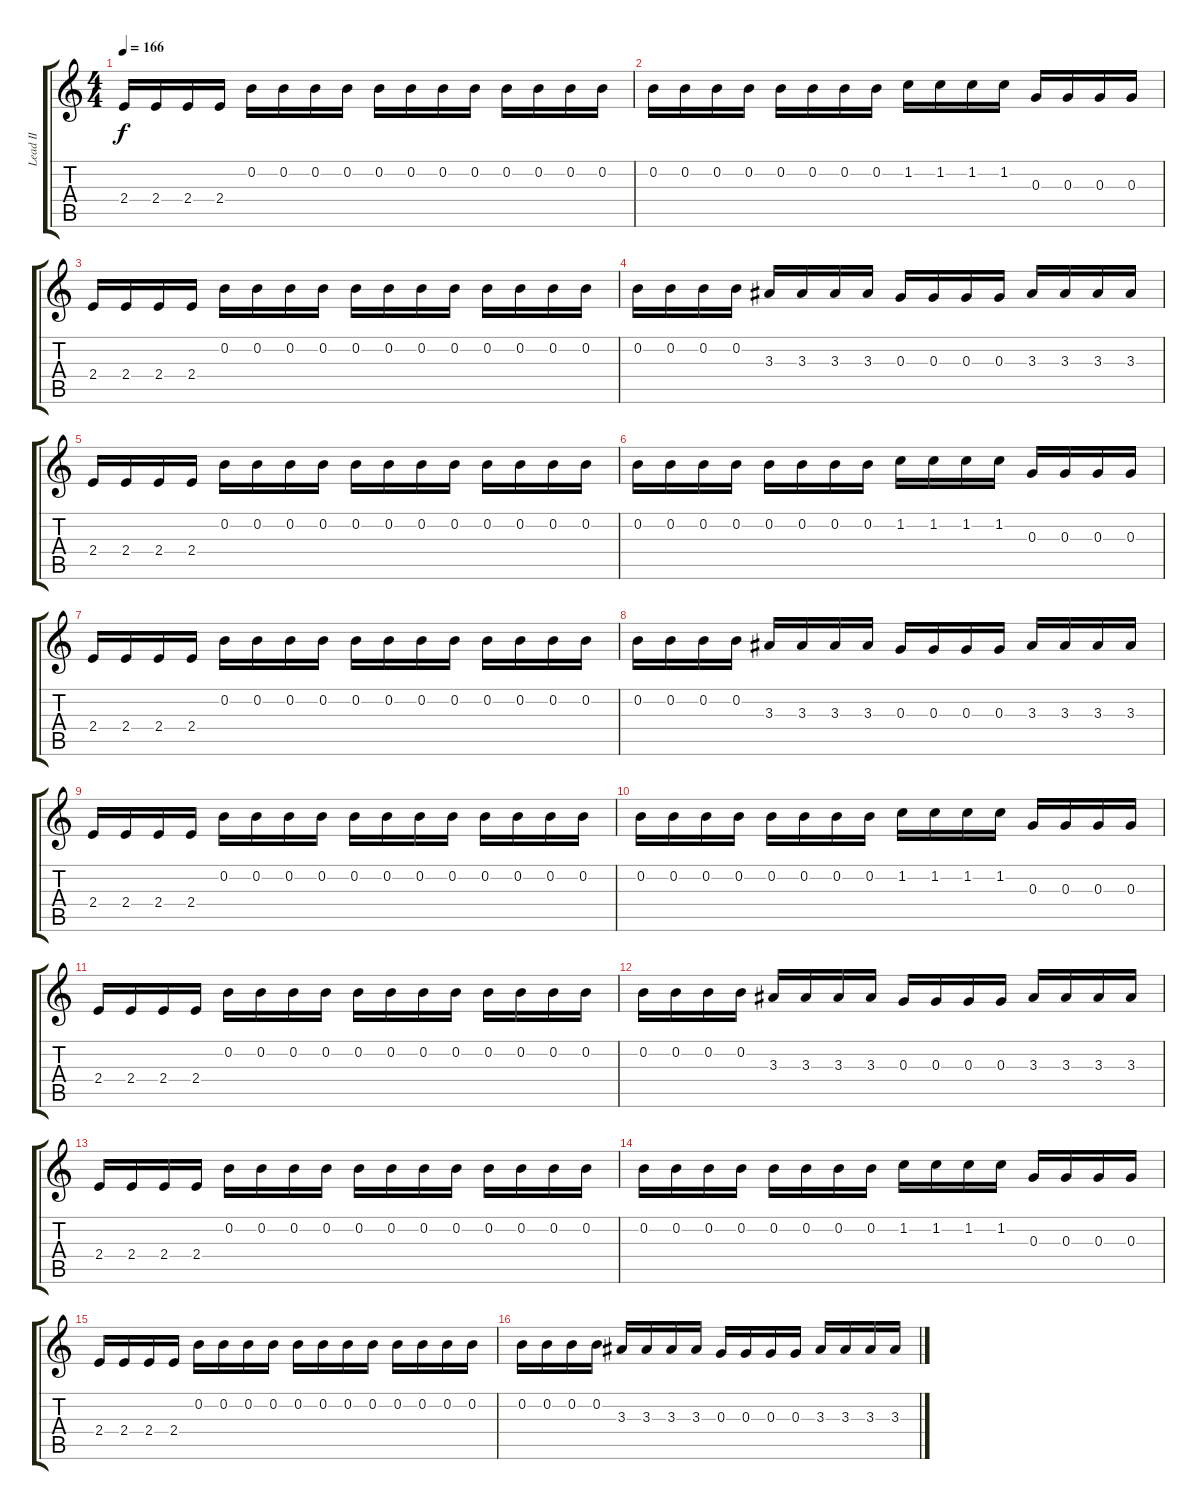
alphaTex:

\track ("Lead II" "Lead II") {instrument distortionguitar}
\staff {score tabs}
\tuning (E4 B3 G3 D3 A2 E2) {hide}
\ts (4 4)
\tempo 166
\clef g2
\ks c
2.4.16{dy f} 2.4.16 2.4.16 2.4.16 0.2.16 0.2.16 0.2.16 0.2.16 0.2.16 0.2.16 0.2.16 0.2.16 0.2.16 0.2.16 0.2.16 0.2.16 |
0.2.16 0.2.16 0.2.16 0.2.16 0.2.16 0.2.16 0.2.16 0.2.16 1.2.16 1.2.16 1.2.16 1.2.16 0.3.16 0.3.16 0.3.16 0.3.16 |
2.4.16 2.4.16 2.4.16 2.4.16 0.2.16 0.2.16 0.2.16 0.2.16 0.2.16 0.2.16 0.2.16 0.2.16 0.2.16 0.2.16 0.2.16 0.2.16 |
0.2.16 0.2.16 0.2.16 0.2.16 3.3.16 3.3.16 3.3.16 3.3.16 0.3.16 0.3.16 0.3.16 0.3.16 3.3.16 3.3.16 3.3.16 3.3.16 |
2.4.16 2.4.16 2.4.16 2.4.16 0.2.16 0.2.16 0.2.16 0.2.16 0.2.16 0.2.16 0.2.16 0.2.16 0.2.16 0.2.16 0.2.16 0.2.16 |
0.2.16 0.2.16 0.2.16 0.2.16 0.2.16 0.2.16 0.2.16 0.2.16 1.2.16 1.2.16 1.2.16 1.2.16 0.3.16 0.3.16 0.3.16 0.3.16 |
2.4.16 2.4.16 2.4.16 2.4.16 0.2.16 0.2.16 0.2.16 0.2.16 0.2.16 0.2.16 0.2.16 0.2.16 0.2.16 0.2.16 0.2.16 0.2.16 |
0.2.16 0.2.16 0.2.16 0.2.16 3.3.16 3.3.16 3.3.16 3.3.16 0.3.16 0.3.16 0.3.16 0.3.16 3.3.16 3.3.16 3.3.16 3.3.16 |
2.4.16 2.4.16 2.4.16 2.4.16 0.2.16 0.2.16 0.2.16 0.2.16 0.2.16 0.2.16 0.2.16 0.2.16 0.2.16 0.2.16 0.2.16 0.2.16 |
0.2.16 0.2.16 0.2.16 0.2.16 0.2.16 0.2.16 0.2.16 0.2.16 1.2.16 1.2.16 1.2.16 1.2.16 0.3.16 0.3.16 0.3.16 0.3.16 |
2.4.16 2.4.16 2.4.16 2.4.16 0.2.16 0.2.16 0.2.16 0.2.16 0.2.16 0.2.16 0.2.16 0.2.16 0.2.16 0.2.16 0.2.16 0.2.16 |
0.2.16 0.2.16 0.2.16 0.2.16 3.3.16 3.3.16 3.3.16 3.3.16 0.3.16 0.3.16 0.3.16 0.3.16 3.3.16 3.3.16 3.3.16 3.3.16 |
2.4.16 2.4.16 2.4.16 2.4.16 0.2.16 0.2.16 0.2.16 0.2.16 0.2.16 0.2.16 0.2.16 0.2.16 0.2.16 0.2.16 0.2.16 0.2.16 |
0.2.16 0.2.16 0.2.16 0.2.16 0.2.16 0.2.16 0.2.16 0.2.16 1.2.16 1.2.16 1.2.16 1.2.16 0.3.16 0.3.16 0.3.16 0.3.16 |
2.4.16 2.4.16 2.4.16 2.4.16 0.2.16 0.2.16 0.2.16 0.2.16 0.2.16 0.2.16 0.2.16 0.2.16 0.2.16 0.2.16 0.2.16 0.2.16 |
0.2.16 0.2.16 0.2.16 0.2.16 3.3.16 3.3.16 3.3.16 3.3.16 0.3.16 0.3.16 0.3.16 0.3.16 3.3.16 3.3.16 3.3.16 3.3.16
